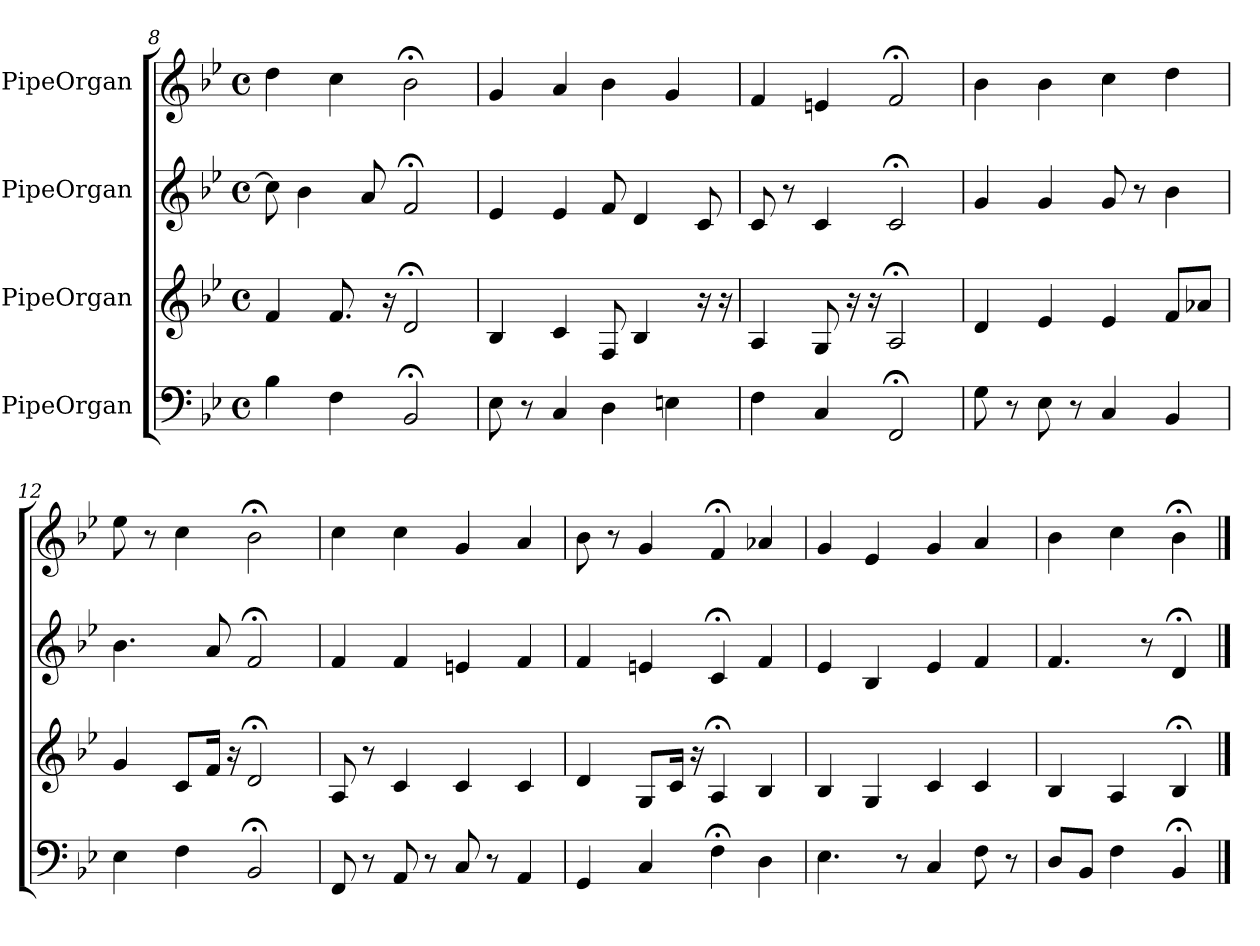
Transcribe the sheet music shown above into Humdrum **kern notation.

**kern	**kern	**kern	**kern
*part4	*part3	*part2	*part1
*staff4	*staff3	*staff2	*staff1
*I"PipeOrgan	*I"PipeOrgan	*I"PipeOrgan	*I"PipeOrgan
*k[b-e-]	*k[b-e-]	*k[b-e-]	*k[b-e-]
*B-:	*B-:	*B-:	*B-:
*M4/4	*M4/4	*M4/4	*M4/4
*met(c)	*met(c)	*met(c)	*met(c)
=8	=8	=8	=8
4B-	4f	8cc]	4dd
.	.	4b-	.
4F	8.f	.	4cc
.	.	8a	.
.	16r	.	.
2BB-;<	2d;<	2f;<	2b-;<
=9	=9	=9	=9
8E-	4B-	4e-	4g
8r	.	.	.
4C	4c	4e-	4a
4D	8F	8f	4b-
.	4B-	4d	.
4En	.	.	4g
.	16r	8c	.
.	16r	.	.
=10	=10	=10	=10
4F	4A	8c	4f
.	.	8r	.
4C	8G	4c	4en
.	16r	.	.
.	16r	.	.
2FF;<	2A;<	2c;<	2f;<
=11	=11	=11	=11
8G	4d	4g	4b-
8r	.	.	.
8E-	4e-	4g	4b-
8r	.	.	.
4C	4e-	8g	4cc
.	.	8r	.
4BB-	8fL	4b-	4dd
.	8a-XJ	.	.
=12	=12	=12	=12
4E-	4g	4.b-	8ee-
.	.	.	8r
4F	8cL	.	4cc
.	16fJk	8a	.
.	16r	.	.
2BB-;<	2d;<	2f;<	2b-;<
=13	=13	=13	=13
8FF	8A	4f	4cc
8r	8r	.	.
8AA	4c	4f	4cc
8r	.	.	.
8C	4c	4en	4g
8r	.	.	.
4AA	4c	4f	4a
=14	=14	=14	=14
4GG	4d	4f	8b-
.	.	.	8r
4C	8GL	4en	4g
.	16cJk	.	.
.	16r	.	.
4F;<	4A;<	4c;<	4f;<
4D	4B-	4f	4a-X
=15	=15	=15	=15
4.E-	4B-	4e-	4g
.	4G	4B-	4e-
8r	.	.	.
4C	4c	4e-	4g
8F	4c	4f	4a
8r	.	.	.
=16	=16	=16	=16
8DL	4B-	4.f	4b-
8BB-J	.	.	.
4F	4A	.	4cc
.	.	8r	.
4BB-;<	4B-;<	4d;<	4b-;<
==	==	==	==
*-	*-	*-	*-
